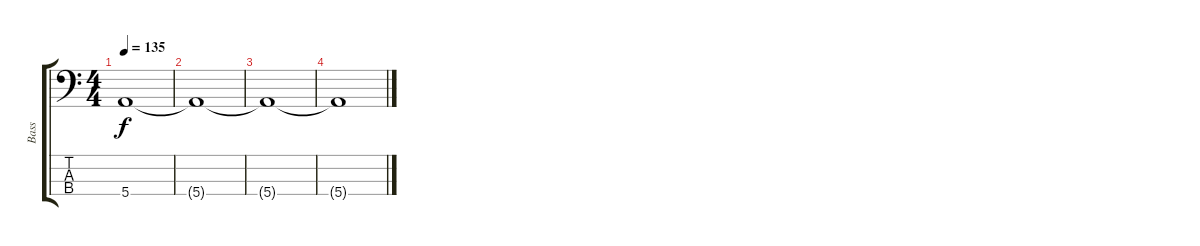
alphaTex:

\track ("Bass" "Bass") {instrument electricbassfinger}
\staff {score tabs}
\tuning (G2 D2 A1 E1) {hide}
\ts (4 4)
\tempo 135
\clef f4
\ks c
5.4{t}.1{dy f} |
5.4{t}.1{volume 0} |
5.4{t}.1 |
5.4{t}.1
